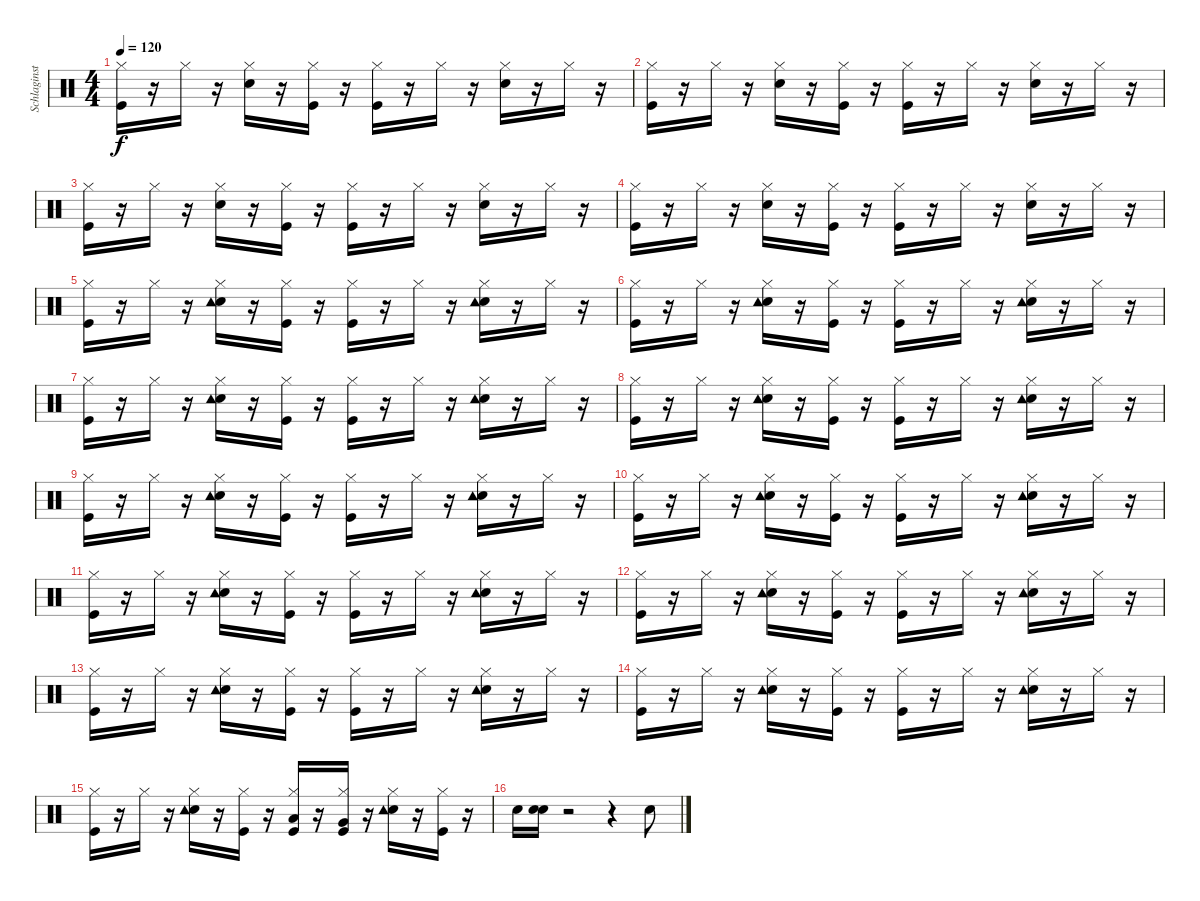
\track ("Schlaginstrumente - Auswahl" "Schlaginst") {instrument percussion}
\staff {score}
\articulation defaults
\ts (4 4)
\tempo 120
\clef neutral
\ks c
("Kick (hit)" "Hi-Hat (closed)").16{dy f} r.16 "Hi-Hat (closed)".16 r.16 ("Snare (hit) 2" "Hi-Hat (closed)").16 r.16 ("Kick (hit)" "Hi-Hat (closed)").16 r.16 ("Kick (hit)" "Hi-Hat (closed)").16 r.16 "Hi-Hat (closed)".16 r.16 ("Snare (hit) 2" "Hi-Hat (closed)").16 r.16 "Hi-Hat (closed)".16 r.16 |
("Kick (hit)" "Hi-Hat (closed)").16 r.16 "Hi-Hat (closed)".16 r.16 ("Snare (hit) 2" "Hi-Hat (closed)").16 r.16 ("Kick (hit)" "Hi-Hat (closed)").16 r.16 ("Kick (hit)" "Hi-Hat (closed)").16 r.16 "Hi-Hat (closed)".16 r.16 ("Snare (hit) 2" "Hi-Hat (closed)").16 r.16 "Hi-Hat (closed)".16 r.16 |
("Kick (hit)" "Hi-Hat (closed)").16 r.16 "Hi-Hat (closed)".16 r.16 ("Snare (hit) 2" "Hi-Hat (closed)").16 r.16 ("Kick (hit)" "Hi-Hat (closed)").16 r.16 ("Kick (hit)" "Hi-Hat (closed)").16 r.16 "Hi-Hat (closed)".16 r.16 ("Snare (hit) 2" "Hi-Hat (closed)").16 r.16 "Hi-Hat (closed)".16 r.16 |
("Kick (hit)" "Hi-Hat (closed)").16 r.16 "Hi-Hat (closed)".16 r.16 ("Snare (hit) 2" "Hi-Hat (closed)").16 r.16 ("Kick (hit)" "Hi-Hat (closed)").16 r.16 ("Kick (hit)" "Hi-Hat (closed)").16 r.16 "Hi-Hat (closed)".16 r.16 ("Snare (hit) 2" "Hi-Hat (closed)").16 r.16 "Hi-Hat (closed)".16 r.16 |
("Kick (hit)" "Hi-Hat (closed)").16 r.16 "Hi-Hat (closed)".16 r.16 ("Snare (hit) 2" "Hi-Hat (closed)" "Tambourine (hit)").16 r.16 ("Kick (hit)" "Hi-Hat (closed)").16 r.16 ("Kick (hit)" "Hi-Hat (closed)").16 r.16 "Hi-Hat (closed)".16 r.16 ("Snare (hit) 2" "Hi-Hat (closed)" "Tambourine (hit)").16 r.16 "Hi-Hat (closed)".16 r.16 |
("Kick (hit)" "Hi-Hat (closed)").16 r.16 "Hi-Hat (closed)".16 r.16 ("Snare (hit) 2" "Hi-Hat (closed)" "Tambourine (hit)").16 r.16 ("Kick (hit)" "Hi-Hat (closed)").16 r.16 ("Kick (hit)" "Hi-Hat (closed)").16 r.16 "Hi-Hat (closed)".16 r.16 ("Snare (hit) 2" "Hi-Hat (closed)" "Tambourine (hit)").16 r.16 "Hi-Hat (closed)".16 r.16 |
("Kick (hit)" "Hi-Hat (closed)").16 r.16 "Hi-Hat (closed)".16 r.16 ("Snare (hit) 2" "Hi-Hat (closed)" "Tambourine (hit)").16 r.16 ("Kick (hit)" "Hi-Hat (closed)").16 r.16 ("Kick (hit)" "Hi-Hat (closed)").16 r.16 "Hi-Hat (closed)".16 r.16 ("Snare (hit) 2" "Hi-Hat (closed)" "Tambourine (hit)").16 r.16 "Hi-Hat (closed)".16 r.16 |
("Kick (hit)" "Hi-Hat (closed)").16 r.16 "Hi-Hat (closed)".16 r.16 ("Snare (hit) 2" "Hi-Hat (closed)" "Tambourine (hit)").16 r.16 ("Kick (hit)" "Hi-Hat (closed)").16 r.16 ("Kick (hit)" "Hi-Hat (closed)").16 r.16 "Hi-Hat (closed)".16 r.16 ("Snare (hit) 2" "Hi-Hat (closed)" "Tambourine (hit)").16 r.16 "Hi-Hat (closed)".16 r.16 |
("Kick (hit)" "Hi-Hat (closed)").16 r.16 "Hi-Hat (closed)".16 r.16 ("Snare (hit) 2" "Hi-Hat (closed)" "Tambourine (hit)").16 r.16 ("Kick (hit)" "Hi-Hat (closed)").16 r.16 ("Kick (hit)" "Hi-Hat (closed)").16 r.16 "Hi-Hat (closed)".16 r.16 ("Snare (hit) 2" "Hi-Hat (closed)" "Tambourine (hit)").16 r.16 "Hi-Hat (closed)".16 r.16 |
("Kick (hit)" "Hi-Hat (closed)").16 r.16 "Hi-Hat (closed)".16 r.16 ("Snare (hit) 2" "Hi-Hat (closed)" "Tambourine (hit)").16 r.16 ("Kick (hit)" "Hi-Hat (closed)").16 r.16 ("Kick (hit)" "Hi-Hat (closed)").16 r.16 "Hi-Hat (closed)".16 r.16 ("Snare (hit) 2" "Hi-Hat (closed)" "Tambourine (hit)").16 r.16 "Hi-Hat (closed)".16 r.16 |
("Kick (hit)" "Hi-Hat (closed)").16 r.16 "Hi-Hat (closed)".16 r.16 ("Snare (hit) 2" "Hi-Hat (closed)" "Tambourine (hit)").16 r.16 ("Kick (hit)" "Hi-Hat (closed)").16 r.16 ("Kick (hit)" "Hi-Hat (closed)").16 r.16 "Hi-Hat (closed)".16 r.16 ("Snare (hit) 2" "Hi-Hat (closed)" "Tambourine (hit)").16 r.16 "Hi-Hat (closed)".16 r.16 |
("Kick (hit)" "Hi-Hat (closed)").16 r.16 "Hi-Hat (closed)".16 r.16 ("Snare (hit) 2" "Hi-Hat (closed)" "Tambourine (hit)").16 r.16 ("Kick (hit)" "Hi-Hat (closed)").16 r.16 ("Kick (hit)" "Hi-Hat (closed)").16 r.16 "Hi-Hat (closed)".16 r.16 ("Snare (hit) 2" "Hi-Hat (closed)" "Tambourine (hit)").16 r.16 "Hi-Hat (closed)".16 r.16 |
("Kick (hit)" "Hi-Hat (closed)").16 r.16 "Hi-Hat (closed)".16 r.16 ("Snare (hit) 2" "Hi-Hat (closed)" "Tambourine (hit)").16 r.16 ("Kick (hit)" "Hi-Hat (closed)").16 r.16 ("Kick (hit)" "Hi-Hat (closed)").16 r.16 "Hi-Hat (closed)".16 r.16 ("Snare (hit) 2" "Hi-Hat (closed)" "Tambourine (hit)").16 r.16 "Hi-Hat (closed)".16 r.16 |
("Kick (hit)" "Hi-Hat (closed)").16 r.16 "Hi-Hat (closed)".16 r.16 ("Snare (hit) 2" "Hi-Hat (closed)" "Tambourine (hit)").16 r.16 ("Kick (hit)" "Hi-Hat (closed)").16 r.16 ("Kick (hit)" "Hi-Hat (closed)").16 r.16 "Hi-Hat (closed)".16 r.16 ("Snare (hit) 2" "Hi-Hat (closed)" "Tambourine (hit)").16 r.16 "Hi-Hat (closed)".16 r.16 |
("Kick (hit)" "Hi-Hat (closed)").16 r.16 "Hi-Hat (closed)".16 r.16 ("Snare (hit) 2" "Hi-Hat (closed)" "Tambourine (hit)").16 r.16 ("Kick (hit)" "Hi-Hat (closed)").16 r.16 ("Kick (hit)" "Hi-Hat (closed)" "Low Tom (hit)").16 r.16 ("Kick (hit)" "Hi-Hat (closed)" "Very Low Tom (hit)").16 r.16 ("Snare (hit) 2" "Hi-Hat (closed)" "Tambourine (hit)").16 r.16 ("Kick (hit)" "Hi-Hat (closed)").16 r.16 |
"Snare (hit) 2".16 ("Snare (hit)" "Snare (hit) 2").16 r.2 r.4 "Snare (hit) 2".8
